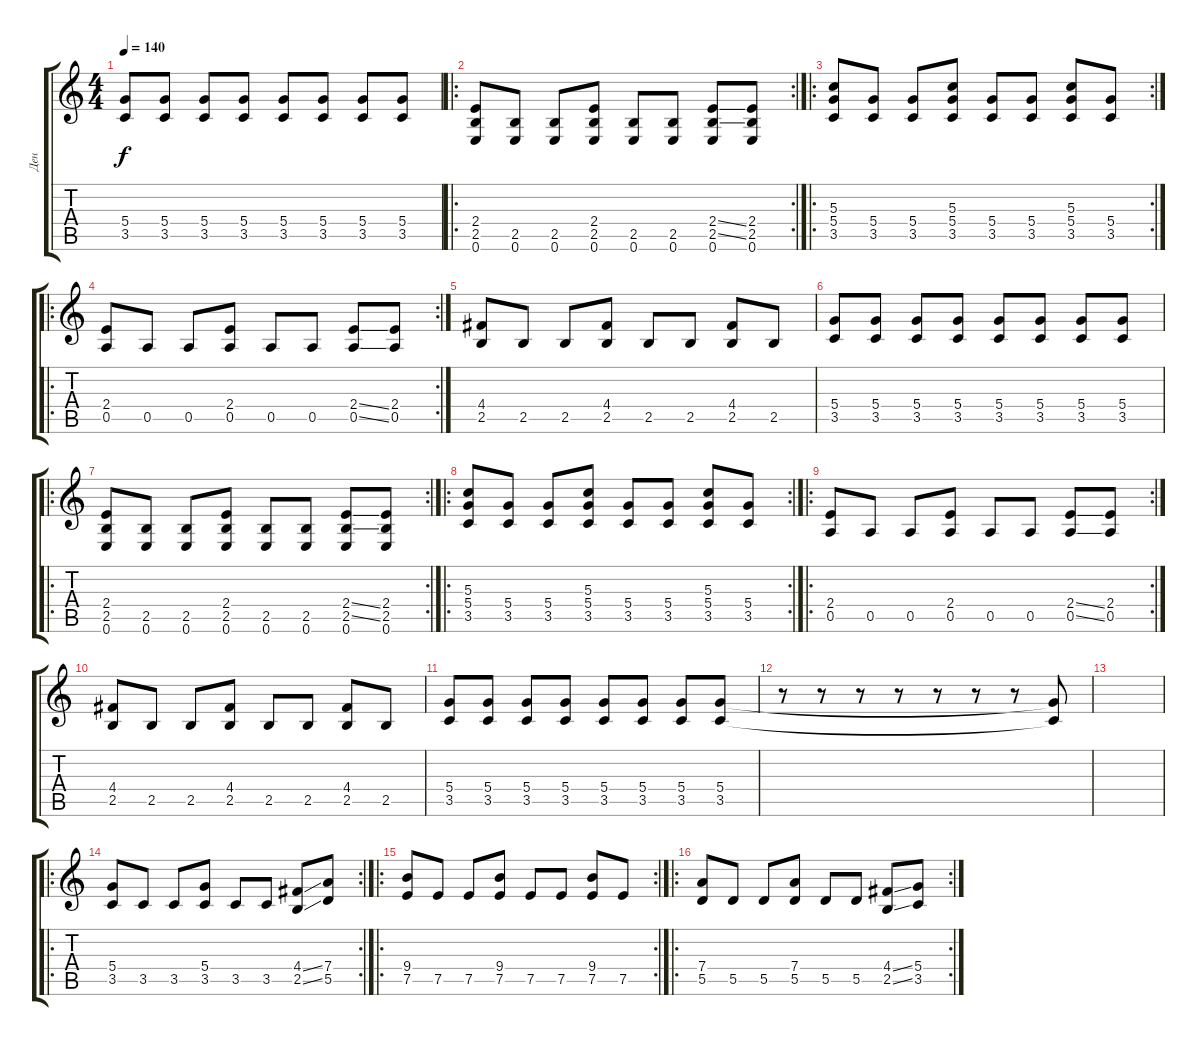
\track ("Ден" "Ден") {instrument distortionguitar}
\staff {score tabs}
\tuning (E4 B3 G3 D3 A2 E2) {hide}
\ts (4 4)
\tempo 140
\clef g2
\ks c
(5.4 3.5).8{dy f} (5.4 3.5).8 (5.4 3.5).8 (5.4 3.5).8 (5.4 3.5).8 (5.4 3.5).8 (5.4 3.5).8 (5.4 3.5).8 |
\ro
\rc 2
(2.4 2.5 0.6).8{volume 14 instrument distortionguitar} (2.5 0.6).8 (2.5 0.6).8 (2.4 2.5 0.6).8 (2.5 0.6).8 (2.5 0.6).8 (2.4{ss} 2.5{ss} 0.6).8 (2.4 2.5 0.6).8 |
\ro
\rc 2
(5.3 5.4 3.5).8 (5.4 3.5).8 (5.4 3.5).8 (5.3 5.4 3.5).8 (5.4 3.5).8 (5.4 3.5).8 (5.3 5.4 3.5).8 (5.4 3.5).8 |
\ro
\rc 2
(2.4 0.5).8 0.5.8 0.5.8 (2.4 0.5).8 0.5.8 0.5.8 (2.4{ss} 0.5{ss}).8 (2.4 0.5).8 |
(4.4 2.5).8 2.5.8 2.5.8 (4.4 2.5).8 2.5.8 2.5.8 (4.4 2.5).8 2.5.8 |
(5.4 3.5).8 (5.4 3.5).8 (5.4 3.5).8 (5.4 3.5).8 (5.4 3.5).8 (5.4 3.5).8 (5.4 3.5).8 (5.4 3.5).8 |
\ro
\rc 2
(2.4 2.5 0.6).8{volume 14 instrument distortionguitar} (2.5 0.6).8 (2.5 0.6).8 (2.4 2.5 0.6).8 (2.5 0.6).8 (2.5 0.6).8 (2.4{ss} 2.5{ss} 0.6).8 (2.4 2.5 0.6).8 |
\ro
\rc 2
(5.3 5.4 3.5).8 (5.4 3.5).8 (5.4 3.5).8 (5.3 5.4 3.5).8 (5.4 3.5).8 (5.4 3.5).8 (5.3 5.4 3.5).8 (5.4 3.5).8 |
\ro
\rc 2
(2.4 0.5).8 0.5.8 0.5.8 (2.4 0.5).8 0.5.8 0.5.8 (2.4{ss} 0.5{ss}).8 (2.4 0.5).8 |
(4.4 2.5).8 2.5.8 2.5.8 (4.4 2.5).8 2.5.8 2.5.8 (4.4 2.5).8 2.5.8 |
(5.4 3.5).8 (5.4 3.5).8 (5.4 3.5).8 (5.4 3.5).8 (5.4 3.5).8 (5.4 3.5).8 (5.4 3.5).8 (5.4 3.5).8 |
r.8 r.8 r.8 r.8 r.8 r.8 r.8 (5.4{t} 3.5{t}).8 |
|
\ro
\rc 2
(5.4 3.5).8{instrument distortionguitar} 3.5.8 3.5.8 (5.4 3.5).8 3.5.8 3.5.8 (4.4{ss} 2.5{ss}).8 (7.4 5.5).8 |
\ro
\rc 2
(9.4 7.5).8 7.5.8 7.5.8 (9.4 7.5).8 7.5.8 7.5.8 (9.4 7.5).8 7.5.8 |
\ro
\rc 2
(7.4 5.5).8 5.5.8 5.5.8 (7.4 5.5).8 5.5.8 5.5.8 (4.4{ss} 2.5{ss}).8 (5.4 3.5).8
